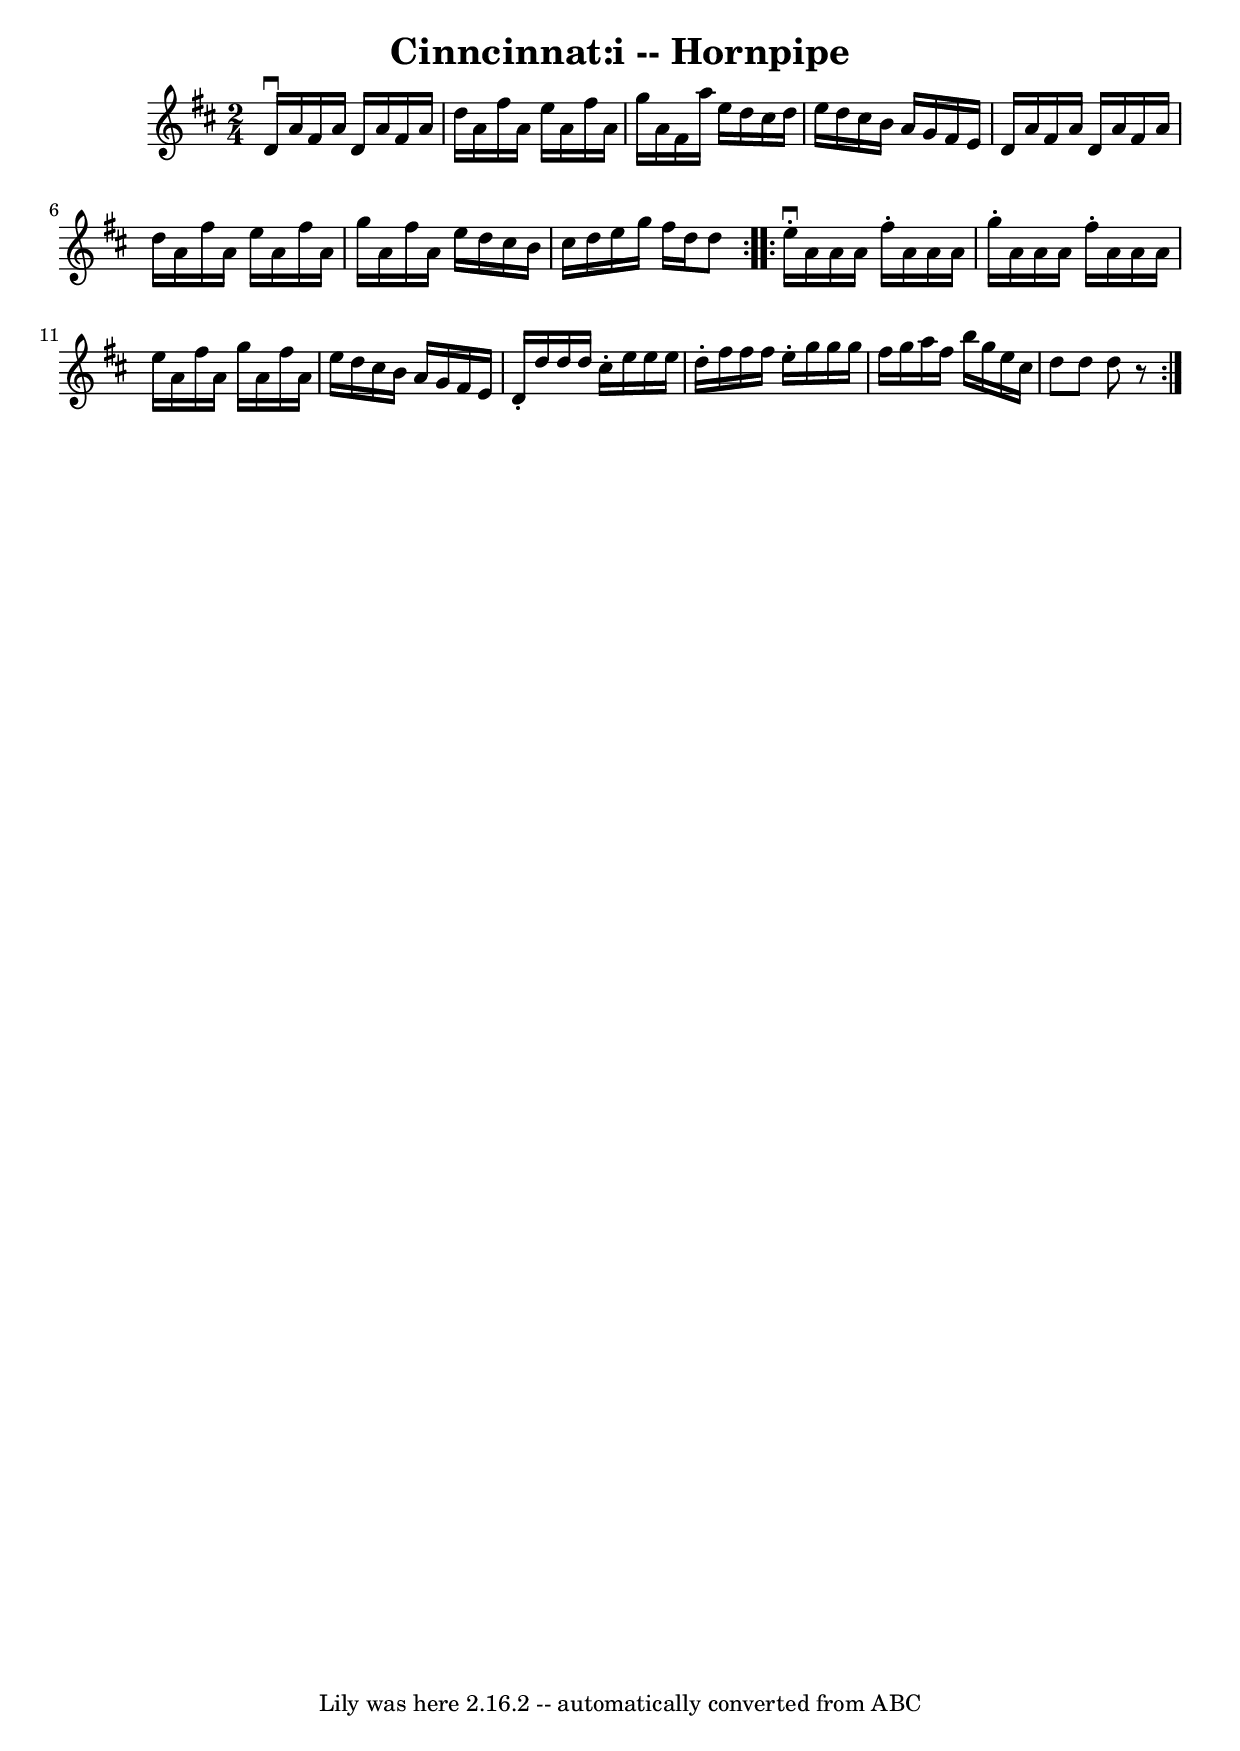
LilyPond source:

\version "2.7.40"
\include "Mammoth.ily"
\header {
	book = "Cole's 1000 Fiddle Tunes"
	crossRefNumber = "1"
	footnotes = ""
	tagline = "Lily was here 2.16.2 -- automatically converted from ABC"
	title = "Cinncinnat:i -- Hornpipe"
}
voicedefault =  {
\set Score.defaultBarType = "empty"

\repeat volta 2 {
\time 2/4 \key d \major d'16^\downbow a'16 fis'16 a'16 d'16    
a'16 fis'16 a'16  |
 d''16 a'16 fis''16 a'16 e''16    
a'16 fis''16 a'16  |
 g''16 a'16 fis'16 a''16 e''16   
 d''16 cis''16 d''16  |
 e''16 d''16 cis''16 b'16    
a'16 g'16 fis'16 e'16  |
 d'16 a'16 fis'16 a'16    
d'16 a'16 fis'16 a'16  |
 d''16 a'16 fis''16 a'16    
e''16 a'16 fis''16 a'16  |
 g''16 a'16 fis''16 a'16   
 e''16 d''16 cis''16 b'16  |
 cis''16 d''16 e''16    
g''16 fis''16 d''16 d''8  }     \repeat volta 2 { e''16^\downbow-.  
 a'16 a'16 a'16 fis''16 -. a'16 a'16 a'16  |
 g''16 -. 
 a'16 a'16 a'16 fis''16 -. a'16 a'16 a'16  |
 e''16   
 a'16 fis''16 a'16 g''16 a'16 fis''16 a'16  |
 e''16  
 d''16 cis''16 b'16 a'16 g'16 fis'16 e'16  |
 d'16 
-. d''16 d''16 d''16 cis''16 -. e''16 e''16 e''16  |
  
 d''16 -. fis''16 fis''16 fis''16 e''16 -. g''16 g''16 g''16 
 |
 fis''16 g''16 a''16 fis''16 b''16 g''16 e''16    
cis''16  |
 d''8 d''8 d''8    r8 }   
}

\score{
    <<

	\context Staff="default"
	{
	    \voicedefault 
	}

    >>
	\layout {
	}
	\midi {}
}
